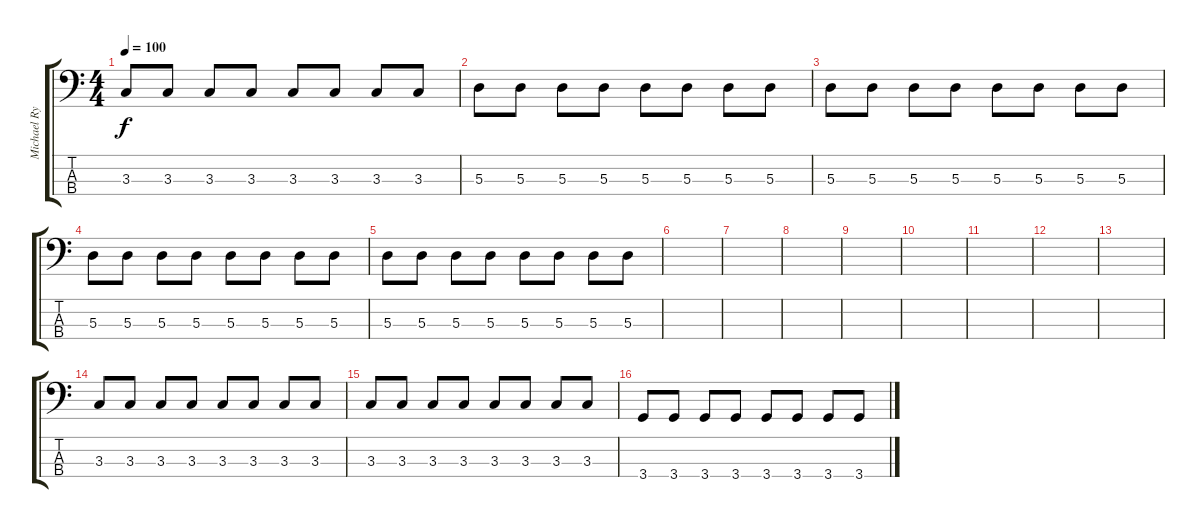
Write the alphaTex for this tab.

\track ("Michael Ryan Prichard (Bass)" "Michael Ry") {instrument electricbasspick}
\staff {score tabs}
\tuning (G2 D2 A1 E1) {hide}
\ts (4 4)
\tempo 100
\clef f4
\ks c
3.3.8{dy f} 3.3.8 3.3.8 3.3.8 3.3.8 3.3.8 3.3.8 3.3.8 |
5.3.8 5.3.8 5.3.8 5.3.8 5.3.8 5.3.8 5.3.8 5.3.8 |
5.3.8 5.3.8 5.3.8 5.3.8 5.3.8 5.3.8 5.3.8 5.3.8 |
5.3.8 5.3.8 5.3.8 5.3.8 5.3.8 5.3.8 5.3.8 5.3.8 |
5.3.8 5.3.8 5.3.8 5.3.8 5.3.8 5.3.8 5.3.8 5.3.8 |
|
|
|
|
|
|
|
|
3.3.8 3.3.8 3.3.8 3.3.8 3.3.8 3.3.8 3.3.8 3.3.8 |
3.3.8 3.3.8 3.3.8 3.3.8 3.3.8 3.3.8 3.3.8 3.3.8 |
3.4.8 3.4.8 3.4.8 3.4.8 3.4.8 3.4.8 3.4.8 3.4.8
